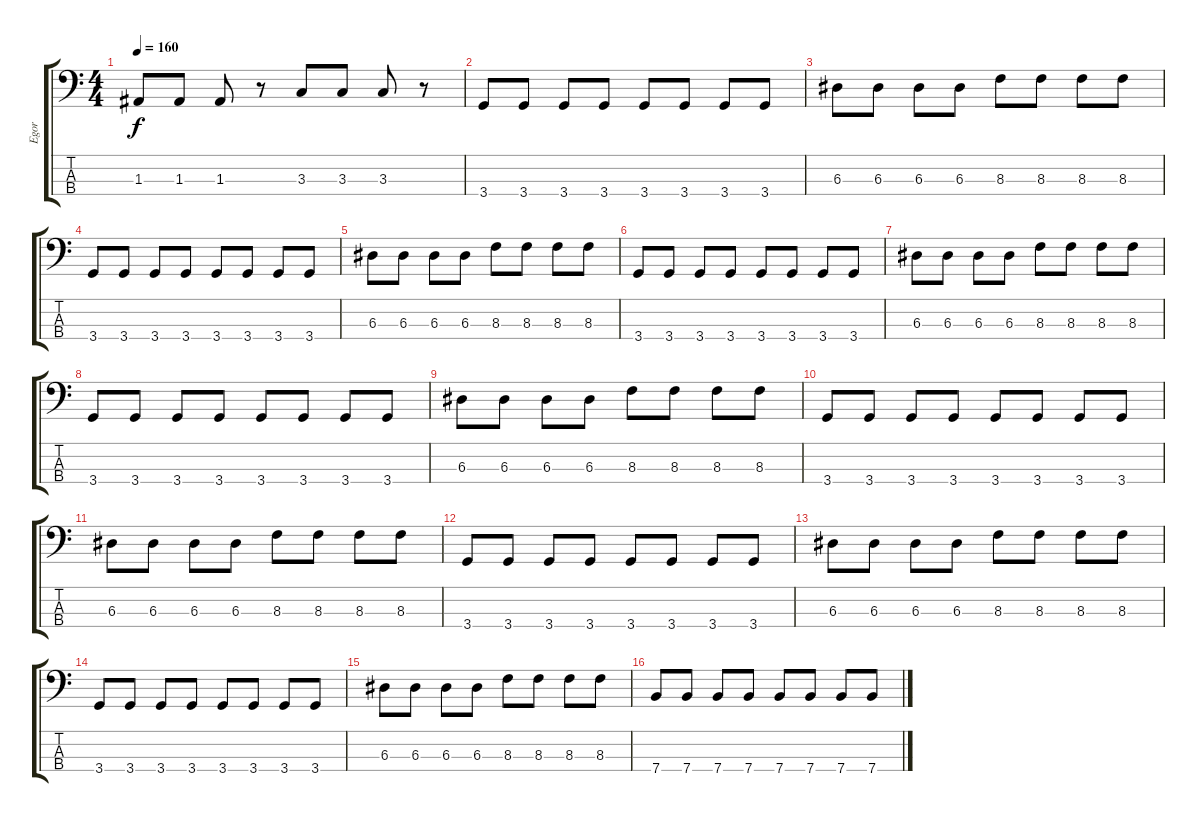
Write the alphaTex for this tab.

\track ("Egor" "Egor") {instrument electricbasspick}
\staff {score tabs}
\tuning (G2 D2 A1 E1) {hide}
\ts (4 4)
\tempo 160
\clef f4
\ks c
1.3.8{dy f} 1.3.8 1.3.8 r.8 3.3.8 3.3.8 3.3.8 r.8 |
3.4.8{instrument electricbassfinger} 3.4.8 3.4.8 3.4.8 3.4.8 3.4.8 3.4.8 3.4.8 |
6.3.8 6.3.8 6.3.8 6.3.8 8.3.8 8.3.8 8.3.8 8.3.8 |
3.4.8 3.4.8 3.4.8 3.4.8 3.4.8 3.4.8 3.4.8 3.4.8 |
6.3.8 6.3.8 6.3.8 6.3.8 8.3.8 8.3.8 8.3.8 8.3.8 |
3.4.8 3.4.8 3.4.8 3.4.8 3.4.8 3.4.8 3.4.8 3.4.8 |
6.3.8 6.3.8 6.3.8 6.3.8 8.3.8 8.3.8 8.3.8 8.3.8 |
3.4.8 3.4.8 3.4.8 3.4.8 3.4.8 3.4.8 3.4.8 3.4.8 |
6.3.8 6.3.8 6.3.8 6.3.8 8.3.8 8.3.8 8.3.8 8.3.8 |
3.4.8{instrument electricbasspick} 3.4.8 3.4.8 3.4.8 3.4.8 3.4.8 3.4.8 3.4.8 |
6.3.8 6.3.8 6.3.8 6.3.8 8.3.8 8.3.8 8.3.8 8.3.8 |
3.4.8 3.4.8 3.4.8 3.4.8 3.4.8 3.4.8 3.4.8 3.4.8 |
6.3.8 6.3.8 6.3.8 6.3.8 8.3.8 8.3.8 8.3.8 8.3.8 |
3.4.8 3.4.8 3.4.8 3.4.8 3.4.8 3.4.8 3.4.8 3.4.8 |
6.3.8 6.3.8 6.3.8 6.3.8 8.3.8 8.3.8 8.3.8 8.3.8 |
7.4.8 7.4.8 7.4.8 7.4.8 7.4.8 7.4.8 7.4.8 7.4.8
